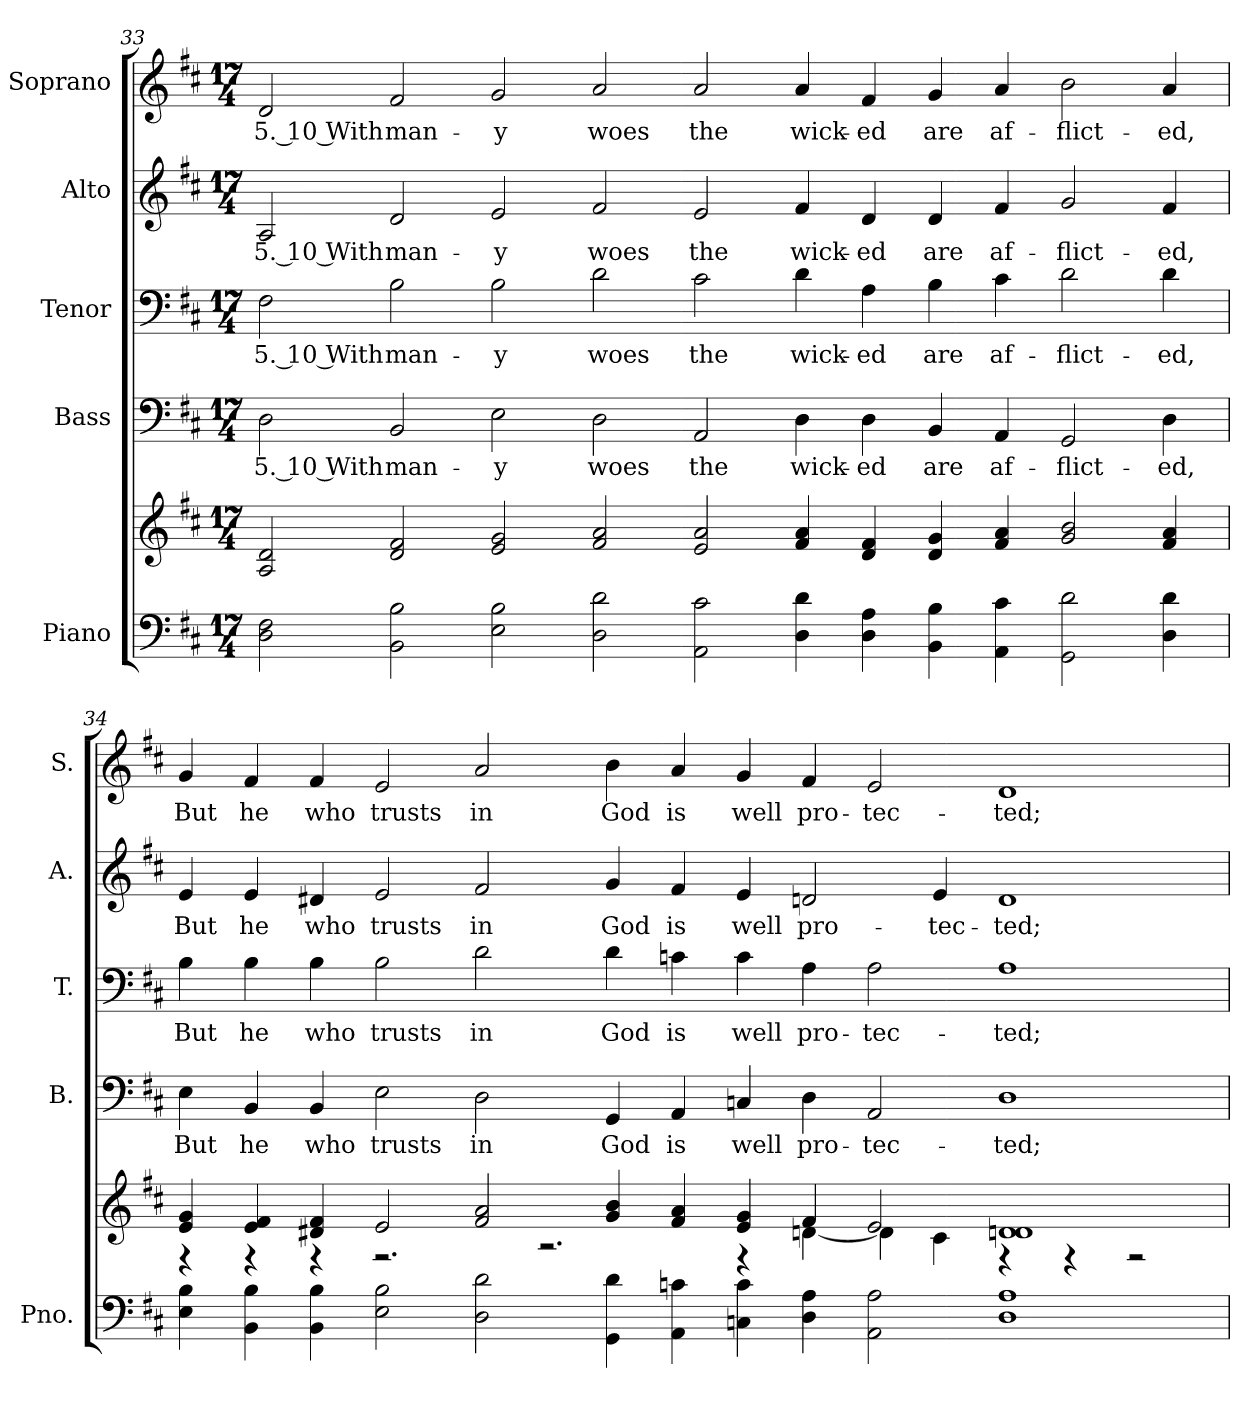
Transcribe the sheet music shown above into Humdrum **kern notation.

**kern	**kern	**kern	**text	**kern	**text	**kern	**text	**kern	**text
*part5	*part5	*part4	*part4	*part3	*part3	*part2	*part2	*part1	*part1
*staff6	*staff5	*staff4	*staff4	*staff3	*staff3	*staff2	*staff2	*staff1	*staff1
*I"Piano	*	*I"Bass	*	*I"Tenor	*	*I"Alto	*	*I"Soprano	*
*I'Pno.	*	*I'B.	*	*I'T.	*	*I'A.	*	*I'S.	*
!!LO:PB:g=z
*clefF4	*clefG2	*clefF4	*	*clefF4	*	*clefG2	*	*clefG2	*
*k[f#c#]	*k[f#c#]	*k[f#c#]	*	*k[f#c#]	*	*k[f#c#]	*	*k[f#c#]	*
*D:	*D:	*D:	*	*D:	*	*D:	*	*D:	*
*M17/4	*M17/4	*M17/4	*	*M17/4	*	*M17/4	*	*M17/4	*
=33	=33	=33	=33	=33	=33	=33	=33	=33	=33
!	!	!	!LO:LY:b:color=#000000	!	!	!	!	!	!
!	!	!	!	!	!LO:LY:b:color=#000000	!	!	!	!
!	!	!	!	!	!	!	!LO:LY:b:color=#000000	!	!
!	!	!	!	!	!	!	!	!	!LO:LY:b:color=#000000
2Di\ 2F#i	2Ai/ 2di	2Di\	5. 10 With	2F#i\	5. 10 With	2Ai/	5. 10 With	2di/	5. 10 With
!	!	!	!LO:LY:b:color=#000000	!	!	!	!	!	!
!	!	!	!	!	!LO:LY:b:color=#000000	!	!	!	!
!	!	!	!	!	!	!	!LO:LY:b:color=#000000	!	!
!	!	!	!	!	!	!	!	!	!LO:LY:b:color=#000000
2BBi\ 2Bi	2di/ 2f#i	2BBi/	man-	2Bi\	man-	2di/	man-	2f#i/	man-
!	!	!	!LO:LY:b:color=#000000	!	!	!	!	!	!
!	!	!	!	!	!LO:LY:b:color=#000000	!	!	!	!
!	!	!	!	!	!	!	!LO:LY:b:color=#000000	!	!
!	!	!	!	!	!	!	!	!	!LO:LY:b:color=#000000
2Ei\ 2Bi	2ei/ 2gi	2Ei\	-y	2Bi\	-y	2ei/	-y	2gi/	-y
!	!	!	!LO:LY:b:color=#000000	!	!	!	!	!	!
!	!	!	!	!	!LO:LY:b:color=#000000	!	!	!	!
!	!	!	!	!	!	!	!LO:LY:b:color=#000000	!	!
!	!	!	!	!	!	!	!	!	!LO:LY:b:color=#000000
2Di\ 2di	2f#i/ 2ai	2Di\	woes	2di\	woes	2f#i/	woes	2ai/	woes
!	!	!	!LO:LY:b:color=#000000	!	!	!	!	!	!
!	!	!	!	!	!LO:LY:b:color=#000000	!	!	!	!
!	!	!	!	!	!	!	!LO:LY:b:color=#000000	!	!
!	!	!	!	!	!	!	!	!	!LO:LY:b:color=#000000
2AAi\ 2c#i	2ei/ 2ai	2AAi/	the	2c#i\	the	2ei/	the	2ai/	the
!	!	!	!LO:LY:b:color=#000000	!	!	!	!	!	!
!	!	!	!	!	!LO:LY:b:color=#000000	!	!	!	!
!	!	!	!	!	!	!	!LO:LY:b:color=#000000	!	!
!	!	!	!	!	!	!	!	!	!LO:LY:b:color=#000000
4Di\ 4di	4f#i/ 4ai	4Di\	wick-	4di\	wick-	4f#i/	wick-	4ai/	wick-
!	!	!	!LO:LY:b:color=#000000	!	!	!	!	!	!
!	!	!	!	!	!LO:LY:b:color=#000000	!	!	!	!
!	!	!	!	!	!	!	!LO:LY:b:color=#000000	!	!
!	!	!	!	!	!	!	!	!	!LO:LY:b:color=#000000
4Di\ 4Ai	4di/ 4f#i	4Di\	-ed	4Ai\	-ed	4di/	-ed	4f#i/	-ed
!	!	!	!LO:LY:b:color=#000000	!	!	!	!	!	!
!	!	!	!	!	!LO:LY:b:color=#000000	!	!	!	!
!	!	!	!	!	!	!	!LO:LY:b:color=#000000	!	!
!	!	!	!	!	!	!	!	!	!LO:LY:b:color=#000000
4BBi\ 4Bi	4di/ 4gi	4BBi/	are	4Bi\	are	4di/	are	4gi/	are
!	!	!	!LO:LY:b:color=#000000	!	!	!	!	!	!
!	!	!	!	!	!LO:LY:b:color=#000000	!	!	!	!
!	!	!	!	!	!	!	!LO:LY:b:color=#000000	!	!
!	!	!	!	!	!	!	!	!	!LO:LY:b:color=#000000
4AAi\ 4c#i	4f#i/ 4ai	4AAi/	af-	4c#i\	af-	4f#i/	af-	4ai/	af-
!	!	!	!LO:LY:b:color=#000000	!	!	!	!	!	!
!	!	!	!	!	!LO:LY:b:color=#000000	!	!	!	!
!	!	!	!	!	!	!	!LO:LY:b:color=#000000	!	!
!	!	!	!	!	!	!	!	!	!LO:LY:b:color=#000000
2GGi\ 2di	2gi/ 2bi	2GGi/	-flict-	2di\	-flict-	2gi/	-flict-	2bi\	-flict-
!	!	!	!LO:LY:b:color=#000000	!	!	!	!	!	!
!	!	!	!	!	!LO:LY:b:color=#000000	!	!	!	!
!	!	!	!	!	!	!	!LO:LY:b:color=#000000	!	!
!	!	!	!	!	!	!	!	!	!LO:LY:b:color=#000000
4Di\ 4di	4f#i/ 4ai	4Di\	-ed,	4di\	-ed,	4f#i/	-ed,	4ai/	-ed,
!!LO:PB:g=z
=34	=34	=34	=34	=34	=34	=34	=34	=34	=34
*	*^	*	*	*	*	*	*	*	*
!	!	!	!	!LO:LY:b:color=#000000	!	!	!	!	!	!
!	!	!	!	!	!	!LO:LY:b:color=#000000	!	!	!	!
!	!	!	!	!	!	!	!	!LO:LY:b:color=#000000	!	!
!	!	!	!	!	!	!	!	!	!	!LO:LY:b:color=#000000
4Ei\ 4Bi	4ei/ 4gi	4r	4Ei\	But	4Bi\	But	4ei/	But	4gi/	But
!	!	!	!	!LO:LY:b:color=#000000	!	!	!	!	!	!
!	!	!	!	!	!	!LO:LY:b:color=#000000	!	!	!	!
!	!	!	!	!	!	!	!	!LO:LY:b:color=#000000	!	!
!	!	!	!	!	!	!	!	!	!	!LO:LY:b:color=#000000
4BBi\ 4Bi	4ei/ 4f#i	4r	4BBi/	he	4Bi\	he	4ei/	he	4f#i/	he
!	!	!	!	!LO:LY:b:color=#000000	!	!	!	!	!	!
!	!	!	!	!	!	!LO:LY:b:color=#000000	!	!	!	!
!	!	!	!	!	!	!	!	!LO:LY:b:color=#000000	!	!
!	!	!	!	!	!	!	!	!	!	!LO:LY:b:color=#000000
4BBi\ 4Bi	4d#Xi/ 4f#i	4r	4BBi/	who	4Bi\	who	4d#Xi/	who	4f#i/	who
!	!	!	!	!LO:LY:b:color=#000000	!	!	!	!	!	!
!	!	!	!	!	!	!LO:LY:b:color=#000000	!	!	!	!
!	!	!	!	!	!	!	!	!LO:LY:b:color=#000000	!	!
!	!	!	!	!	!	!	!	!	!	!LO:LY:b:color=#000000
2Ei\ 2Bi	2ei/	2.r	2Ei\	trusts	2Bi\	trusts	2ei/	trusts	2ei/	trusts
!	!	!	!	!LO:LY:b:color=#000000	!	!	!	!	!	!
!	!	!	!	!	!	!LO:LY:b:color=#000000	!	!	!	!
!	!	!	!	!	!	!	!	!LO:LY:b:color=#000000	!	!
!	!	!	!	!	!	!	!	!	!	!LO:LY:b:color=#000000
2Di\ 2di	2f#i/ 2ai	.	2Di\	in	2di\	in	2f#i/	in	2ai/	in
.	.	2.r	.	.	.	.	.	.	.	.
!	!	!	!	!LO:LY:b:color=#000000	!	!	!	!	!	!
!	!	!	!	!	!	!LO:LY:b:color=#000000	!	!	!	!
!	!	!	!	!	!	!	!	!LO:LY:b:color=#000000	!	!
!	!	!	!	!	!	!	!	!	!	!LO:LY:b:color=#000000
4GGi\ 4di	4gi/ 4bi	.	4GGi/	God	4di\	God	4gi/	God	4bi\	God
!	!	!	!	!LO:LY:b:color=#000000	!	!	!	!	!	!
!	!	!	!	!	!	!LO:LY:b:color=#000000	!	!	!	!
!	!	!	!	!	!	!	!	!LO:LY:b:color=#000000	!	!
!	!	!	!	!	!	!	!	!	!	!LO:LY:b:color=#000000
4AAi\ 4cni	4f#i/ 4ai	.	4AAi/	is	4cni\	is	4f#i/	is	4ai/	is
!	!	!	!	!LO:LY:b:color=#000000	!	!	!	!	!	!
!	!	!	!	!	!	!LO:LY:b:color=#000000	!	!	!	!
!	!	!	!	!	!	!	!	!LO:LY:b:color=#000000	!	!
!	!	!	!	!	!	!	!	!	!	!LO:LY:b:color=#000000
4Cni\ 4ci	4ei/ 4gi	4r	4Cni/	well	4ci\	well	4ei/	well	4gi/	well
!	!	!	!	!LO:LY:b:color=#000000	!	!	!	!	!	!
!	!	!	!	!	!	!LO:LY:b:color=#000000	!	!	!	!
!	!	!	!	!	!	!	!	!LO:LY:b:color=#000000	!	!
!	!	!	!	!	!	!	!	!	!	!LO:LY:b:color=#000000
4Di\ 4Ai	4f#i/	[<4dni\	4Di\	pro-	4Ai\	pro-	2dni/	pro-	4f#i/	pro-
!	!	!	!	!LO:LY:b:color=#000000	!	!	!	!	!	!
!	!	!	!	!	!	!LO:LY:b:color=#000000	!	!	!	!
!	!	!	!	!	!	!	!	!	!	!LO:LY:b:color=#000000
2AAi\ 2Ai	2ei/	4di\]	2AAi/	-tec-	2Ai\	-tec-	.	.	2ei/	-tec-
!	!	!	!	!	!	!	!	!LO:LY:b:color=#000000	!	!
.	.	4c#i\	.	.	.	.	4ei/	-tec-	.	.
!	!	!	!	!LO:LY:b:color=#000000	!	!	!	!	!	!
!	!	!	!	!	!	!LO:LY:b:color=#000000	!	!	!	!
!	!	!	!	!	!	!	!	!LO:LY:b:color=#000000	!	!
!	!	!	!	!	!	!	!	!	!	!LO:LY:b:color=#000000
1Di 1Ai	1dni 1di	4r	1Di	-ted;	1Ai	-ted;	1di	-ted;	1di	-ted;
.	.	4r	.	.	.	.	.	.	.	.
.	.	2r	.	.	.	.	.	.	.	.
*	*v	*v	*	*	*	*	*	*	*	*
=	=	=	=	=	=	=	=	=	=
*-	*-	*-	*-	*-	*-	*-	*-	*-	*-
